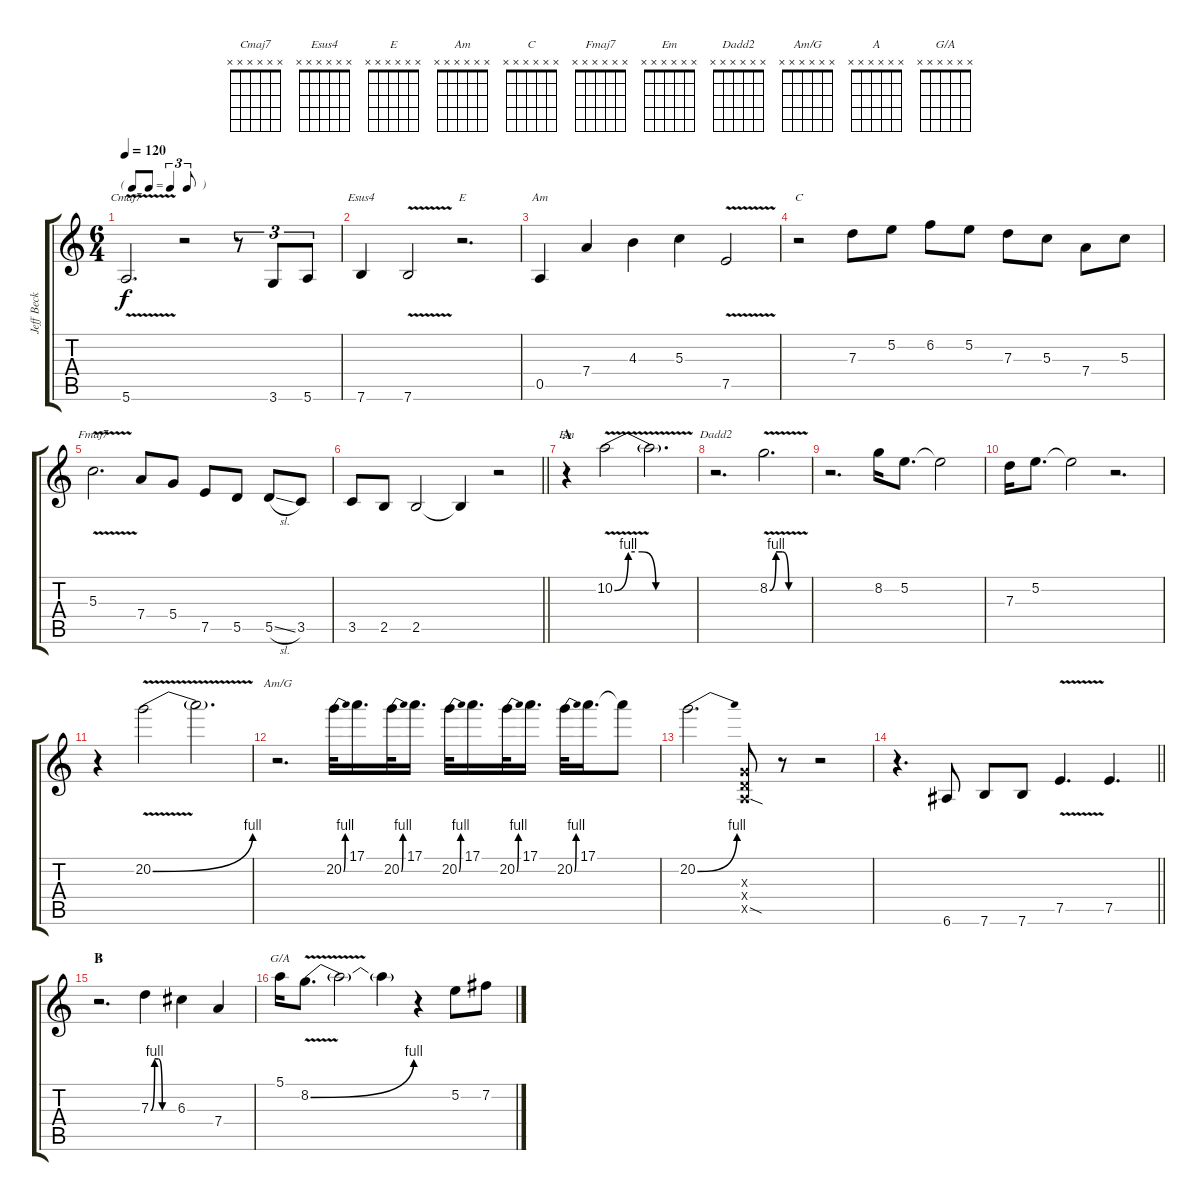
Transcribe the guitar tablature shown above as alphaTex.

\track ("Jeff Beck 1" "Jeff Beck ") {mute instrument overdrivenguitar}
\staff {score tabs}
\tuning (E4 B3 G3 D3 A2 E2) {hide}
\chord ("Cmaj7" x x x x x x)
\chord ("Esus4" x x x x x x)
\chord ("E" x x x x x x)
\chord ("Am" x x x x x x)
\chord ("C" x x x x x x)
\chord ("Fmaj7" x x x x x x)
\chord ("Em" x x x x x x)
\chord ("Dadd2" x x x x x x)
\chord ("Am/G" x x x x x x)
\chord ("A" x x x x x x)
\chord ("G/A" x x x x x x)
\ts (6 4)
\tf triplet8th
\tempo 120
\clef g2
\ks c
5.6{v}.2{d ch "Cmaj7" dy f} r.2 r.8{tu (3 2)} 3.6.8{tu (3 2)} 5.6.8{tu (3 2)} |
7.6.4{ch "Esus4"} 7.6{v}.2 r.2{d ch "E"} |
0.5.4{ch "Am"} 7.4.4 4.3.4 5.3.4 7.5{v}.2 |
r.2{ch "C"} 7.3.8 5.2.8 6.2.8 5.2.8 7.3.8 5.3.8 7.4.8 5.3.8 |
5.3{v}.2{d ch "Fmaj7"} 7.4.8 5.4.8 7.5.8 5.5.8 5.5{sl}.8 3.5.8 |
\barLineRight lightlight
3.5.8 2.5.8 2.5.2 2.5{t}.4 r.2 |
\section ("" "A")
r.4{ch "Em"} 10.2{be (custom 0 0 10 4 20 4 30 0 60 0) v}.2 10.2{t}.2{d} |
r.2{d ch "Dadd2"} 8.2{be (custom 0 0 10 4 20 4 30 0 60 0) v}.2{d} |
r.2{d} 8.2.16 5.2.8{d} 5.2{t}.2 |
7.3.16 5.2.8{d} 5.2{t}.2 r.2{d} |
r.4 20.2{be (bend 0 0 60 4) v}.2 20.2{t}.2{d} |
r.2{d ch "Am/G"} 20.2{be (bend 0 0 60 4)}.32 17.1.16{d} 20.2{be (bend 0 0 60 4)}.32 17.1.16{d} 20.2{be (bend 0 0 60 4)}.32 17.1.16{d} 20.2{be (bend 0 0 60 4)}.32 17.1.16{d} 20.2{be (bend 0 0 60 4)}.32 17.1.16{d} 17.1{t}.8 |
20.2{be (bend 0 0 60 4)}.2{d} (0.3{x} 0.4{x} 0.5{sod x}).8 r.8 r.2 |
\barLineRight lightlight
r.4{d} 6.6.8 7.6.8 7.6.8 7.5{v}.4{d} 7.5.4{d} |
\section ("" "B")
r.2{d ch "A"} 7.3{be (custom 0 0 10 4 20 4 30 0 60 0)}.4 6.3.4 7.4.4 |
5.1.16{ch "G/A"} 8.2{be (bend 0 0 60 4) v}.8{d} 8.2{t}.2 8.2{t}.4 r.4 5.2.8 7.2.8
